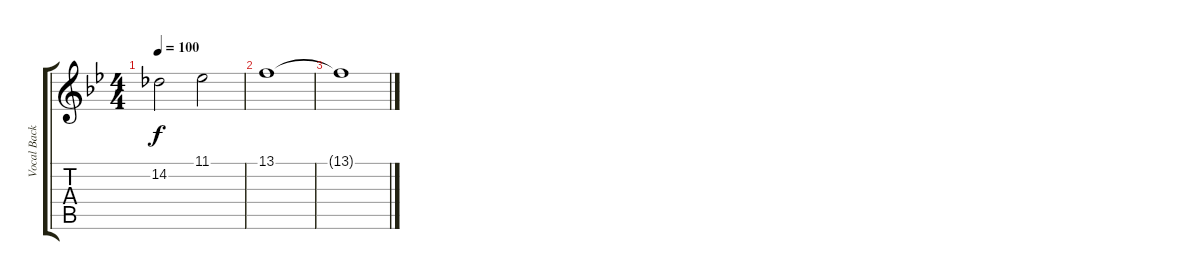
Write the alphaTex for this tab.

\track ("Vocal Back" "Vocal Back") {instrument lead6voice}
\staff {score tabs}
\tuning (E4 B3 G3 D3 A2 E2) {hide}
\ts (4 4)
\tempo 100
\clef g2
\ks gminor
14.2.2{dy f} 11.1.2 |
13.1.1 |
13.1{t}.1
